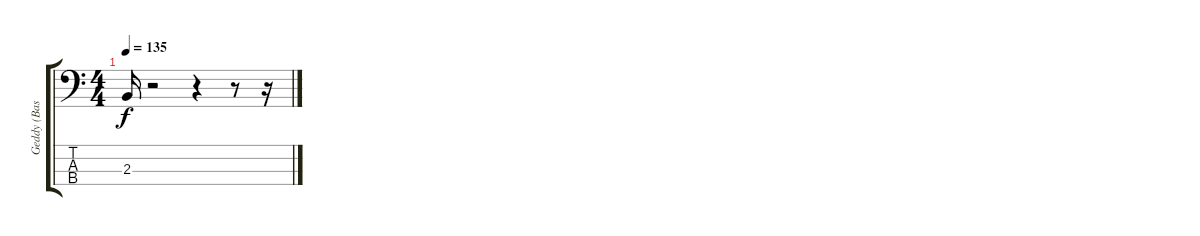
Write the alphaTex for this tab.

\track ("Geddy (Bass)" "Geddy (Bas") {instrument electricbassfinger}
\staff {score tabs}
\tuning (G3 D3 A1 E1) {hide}
\ts (4 4)
\tempo 135
\clef f4
\ks c
2.3{t}.16{dy f} r.2 r.4 r.8 r.16
